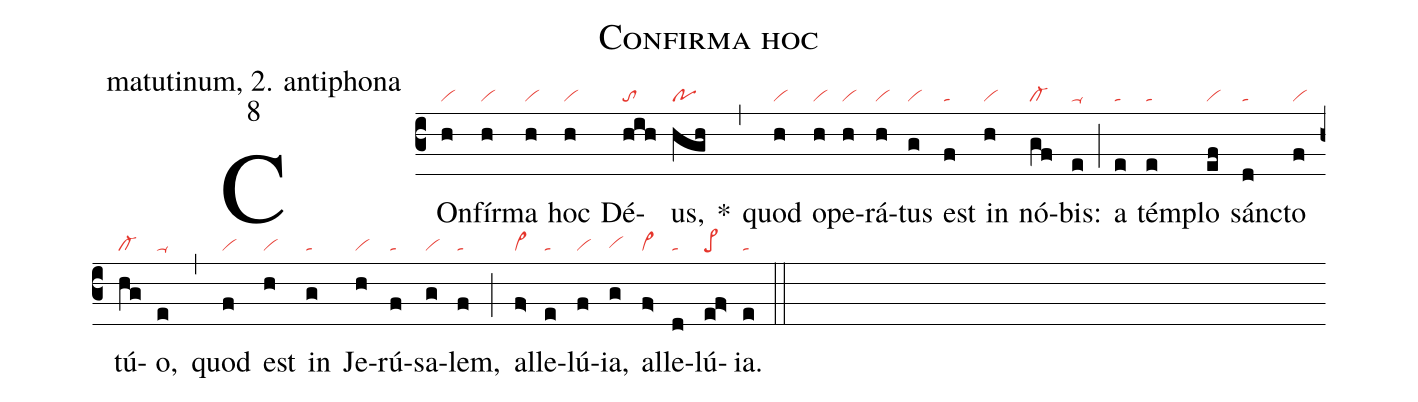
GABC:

name: Confirma hoc;
office-part: matutinum, 2. antiphona;
mode: 8;
nabc-lines: 1;
%%
(c3)
COn(h|vi)fír(h|vi)ma(h|vi) hoc(h|vi) Dé(hih|to)us,(hgh|po) *(,)
quod(h|vi) o(h|vi)pe(h|vi)rá(h|vi)tus(g|vi) est(f|ta) in(h|vi) nó(gf|cl-)bis:(e|ta-) (;)
a(e|ta) tém(e|ta)plo(ef|vi) sán(d|ta)cto(f|vi) tú(hg|cl-)o,(e|ta-) (,)
quod(f|vi) est(h|vi) in(g|ta) Je(h|vi)rú(f|ta)sa(g|vi)lem,(f|ta) (;)
al(f>|vi>)le(e|ta)lú(f|vi)ia,(g|vihg) al(f>|vi>)le(d|ta)lú(ef>|pe>)ia.(e|ta) (::)
